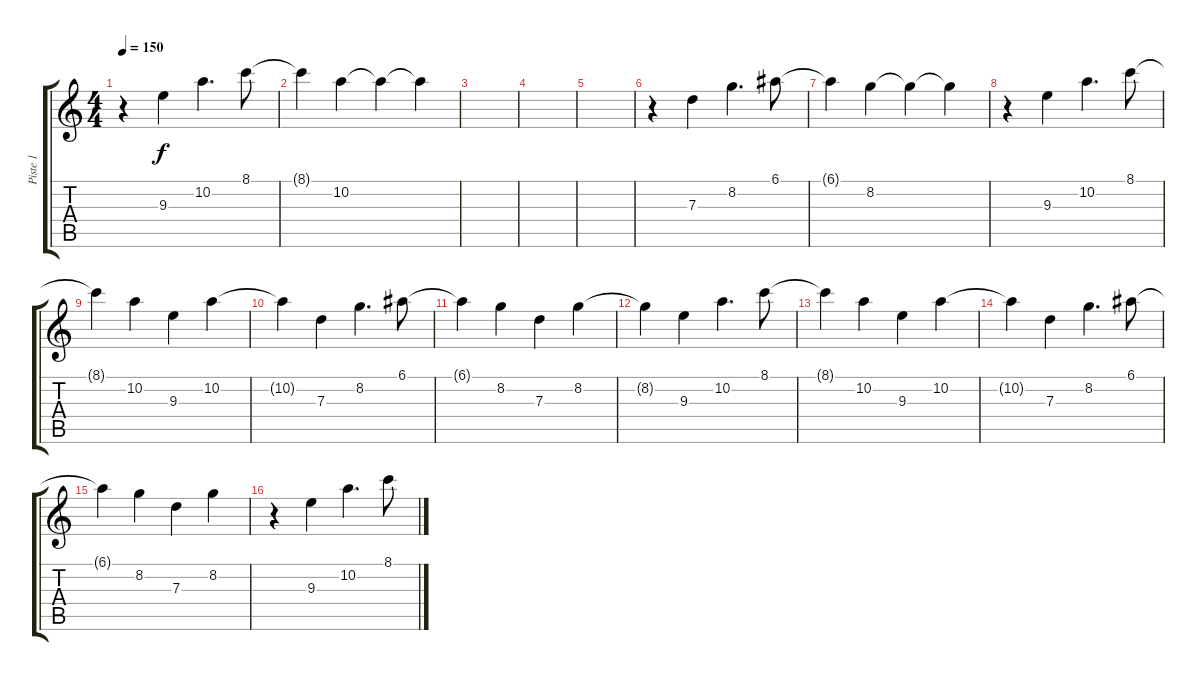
\track ("Piste 1" "Piste 1") {instrument electricguitarclean}
\staff {score tabs}
\tuning (E4 B3 G3 D3 A2 E2) {hide}
\ts (4 4)
\tempo 150
\clef g2
\ks c
r.4{dy f instrument electricguitarclean} 9.3.4 10.2.4{d} 8.1.8 |
8.1{t}.4 10.2.4 10.2{t}.4 10.2{t}.4 |
|
|
|
r.4 7.3.4 8.2.4{d} 6.1.8 |
6.1{t}.4 8.2.4 8.2{t}.4 8.2{t}.4 |
r.4 9.3.4 10.2.4{d} 8.1.8 |
8.1{t}.4 10.2.4 9.3.4 10.2.4 |
10.2{t}.4 7.3.4 8.2.4{d} 6.1.8 |
6.1{t}.4 8.2.4 7.3.4 8.2.4 |
8.2{t}.4 9.3.4 10.2.4{d} 8.1.8 |
8.1{t}.4 10.2.4 9.3.4 10.2.4 |
10.2{t}.4 7.3.4 8.2.4{d} 6.1.8 |
6.1{t}.4 8.2.4 7.3.4 8.2.4 |
r.4 9.3.4 10.2.4{d} 8.1.8
